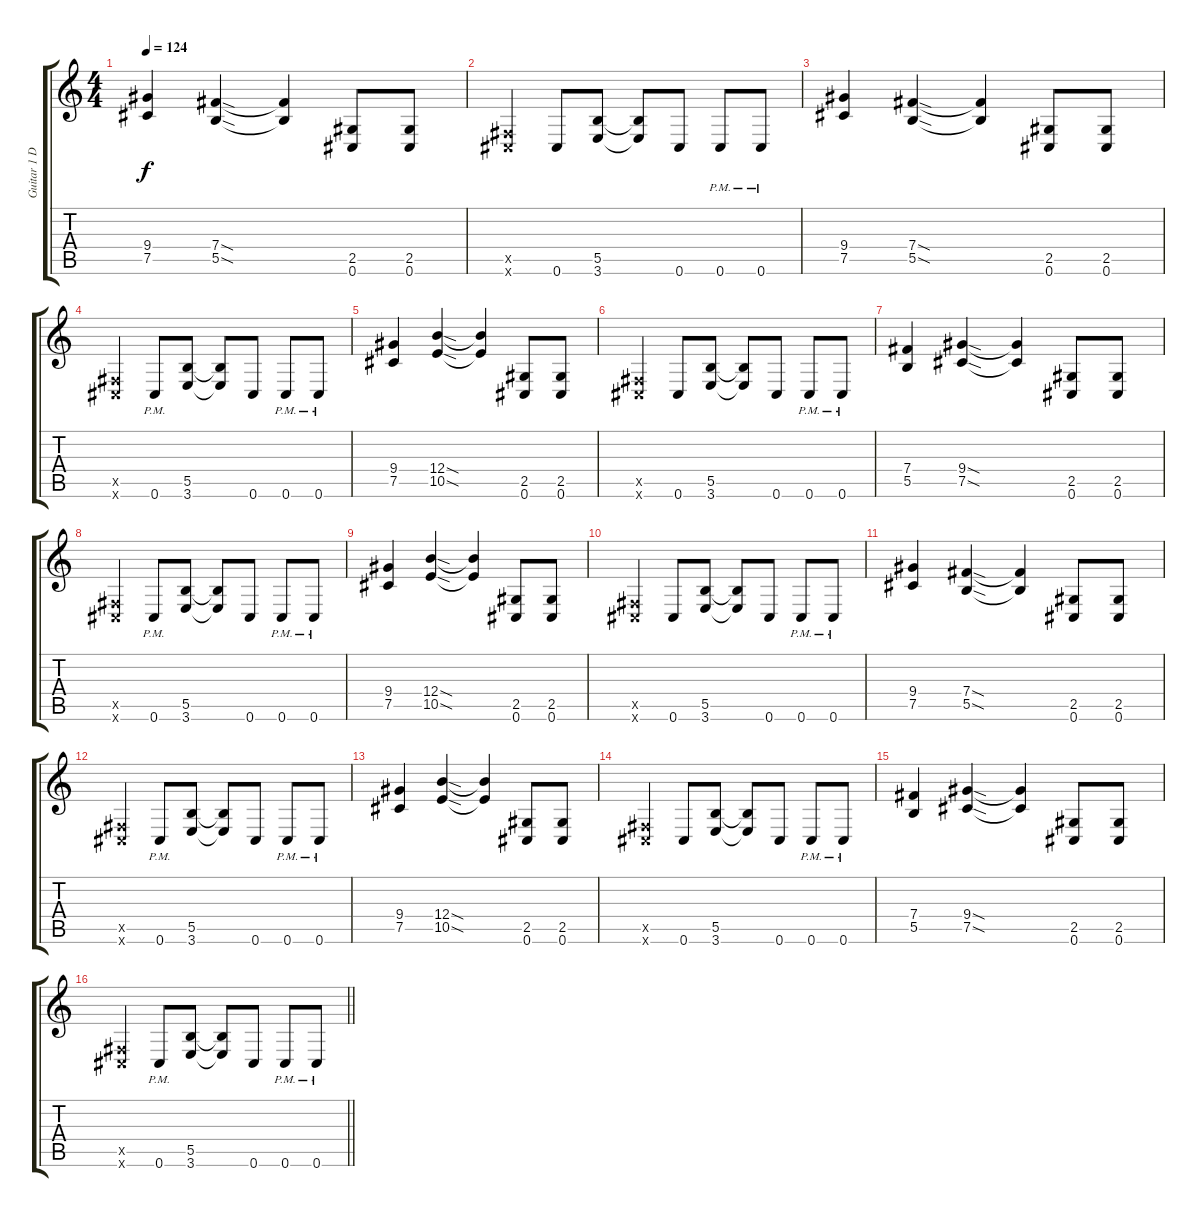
\track ("Guitar 1 Dist." "Guitar 1 D") {instrument distortionguitar}
\staff {score tabs}
\tuning (Db4 Ab3 E3 B2 Gb2 Db2) {hide}
\ts (4 4)
\tempo 124
\clef g2
\ks c
(9.4 7.5).4{dy f} (7.4{sod} 5.5{sod}).4 (7.4{t} 5.5{t}).4 (2.5 0.6).8 (2.5 0.6).8 |
(0.5{x} 0.6{x}).4 0.6.8 (5.5 3.6).8 (5.5{t} 3.6{t}).8 0.6.8 0.6{pm}.8 0.6{pm}.8 |
(9.4 7.5).4 (7.4{sod} 5.5{sod}).4 (7.4{t} 5.5{t}).4 (2.5 0.6).8 (2.5 0.6).8 |
(0.5{x} 0.6{x}).4 0.6{pm}.8 (5.5 3.6).8 (5.5{t} 3.6{t}).8 0.6.8 0.6{pm}.8 0.6{pm}.8 |
(9.4 7.5).4 (12.4{sod} 10.5{sod}).4 (12.4{t} 10.5{t}).4 (2.5 0.6).8 (2.5 0.6).8 |
(0.5{x} 0.6{x}).4 0.6.8 (5.5 3.6).8 (5.5{t} 3.6{t}).8 0.6.8 0.6{pm}.8 0.6{pm}.8 |
(7.4 5.5).4 (9.4{sod} 7.5{sod}).4 (9.4{t} 7.5{t}).4 (2.5 0.6).8 (2.5 0.6).8 |
(0.5{x} 0.6{x}).4 0.6{pm}.8 (5.5 3.6).8 (5.5{t} 3.6{t}).8 0.6.8 0.6{pm}.8 0.6{pm}.8 |
(9.4 7.5).4 (12.4{sod} 10.5{sod}).4 (12.4{t} 10.5{t}).4 (2.5 0.6).8 (2.5 0.6).8 |
(0.5{x} 0.6{x}).4 0.6.8 (5.5 3.6).8 (5.5{t} 3.6{t}).8 0.6.8 0.6{pm}.8 0.6{pm}.8 |
(9.4 7.5).4 (7.4{sod} 5.5{sod}).4 (7.4{t} 5.5{t}).4 (2.5 0.6).8 (2.5 0.6).8 |
(0.5{x} 0.6{x}).4 0.6{pm}.8 (5.5 3.6).8 (5.5{t} 3.6{t}).8 0.6.8 0.6{pm}.8 0.6{pm}.8 |
(9.4 7.5).4 (12.4{sod} 10.5{sod}).4 (12.4{t} 10.5{t}).4 (2.5 0.6).8 (2.5 0.6).8 |
(0.5{x} 0.6{x}).4 0.6.8 (5.5 3.6).8 (5.5{t} 3.6{t}).8 0.6.8 0.6{pm}.8 0.6{pm}.8 |
(7.4 5.5).4 (9.4{sod} 7.5{sod}).4 (9.4{t} 7.5{t}).4 (2.5 0.6).8 (2.5 0.6).8 |
\barLineRight lightlight
(0.5{x} 0.6{x}).4 0.6{pm}.8 (5.5 3.6).8 (5.5{t} 3.6{t}).8 0.6.8 0.6{pm}.8 0.6{pm}.8
